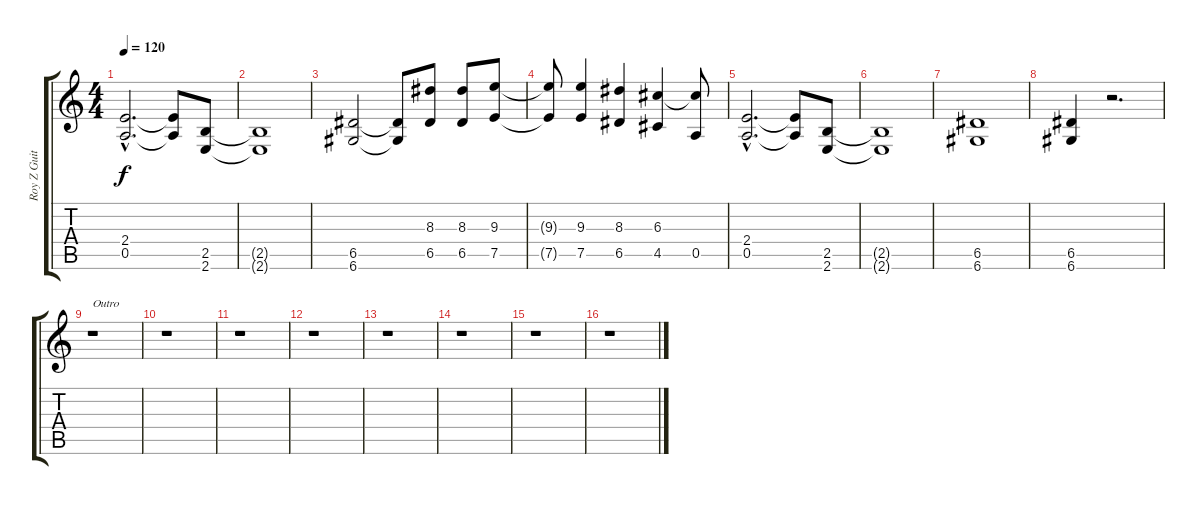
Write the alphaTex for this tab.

\track ("Roy Z Guitar 01" "Roy Z Guit") {instrument overdrivenguitar}
\staff {score tabs}
\tuning (E4 B3 G3 D3 A2 D2) {hide}
\ts (4 4)
\tempo 120
\clef g2
\ks c
(2.4{hac} 0.5{hac}).2{d dy f} (2.4{t} 0.5{t}).8 (2.5 2.6).8 |
(2.5{t} 2.6{t}).1 |
(6.5 6.6).2 (6.5{t} 6.6{t}).8 (8.3 6.5).8 (8.3 6.5).8 (9.3 7.5).8 |
(9.3{t} 7.5{t}).8 (9.3 7.5).4 (8.3 6.5).4 (6.3 4.5).4 (6.3{t} 0.5).8 |
(2.4{hac} 0.5{hac}).2{d} (2.4{t} 0.5{t}).8 (2.5 2.6).8 |
(2.5{t} 2.6{t}).1 |
(6.5 6.6).1 |
(6.5 6.6).4 r.2{d} |
r.1{txt "Outro"} |
r.1 |
r.1 |
r.1 |
r.1 |
r.1 |
r.1{txt ""} |
r.1
